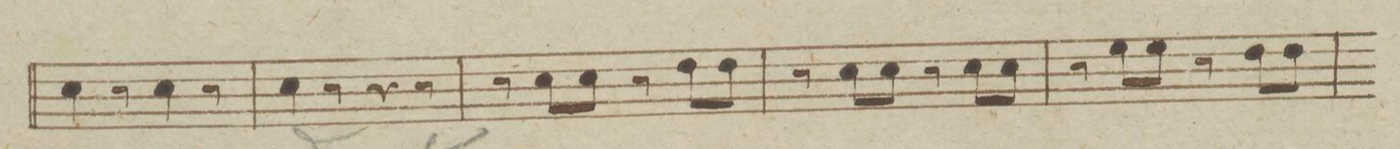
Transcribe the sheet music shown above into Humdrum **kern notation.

**kern
*I"Clarino Primo in B
*clefG2
*k[b-e-]
*met(c)
*M6/8
4b-\
8r
4b-\
8r
=32
4b-\
8r
4r
8r
=33
8r
8b-\L
8b-\J
8r
8cc\L
8cc\J
=34
8r
8b-\L
8b-\J
8r
8b-\L
8b-\J
=35
8r
8dd\L
8dd\J
8r
8cc\L
8cc\J
=36
*-
